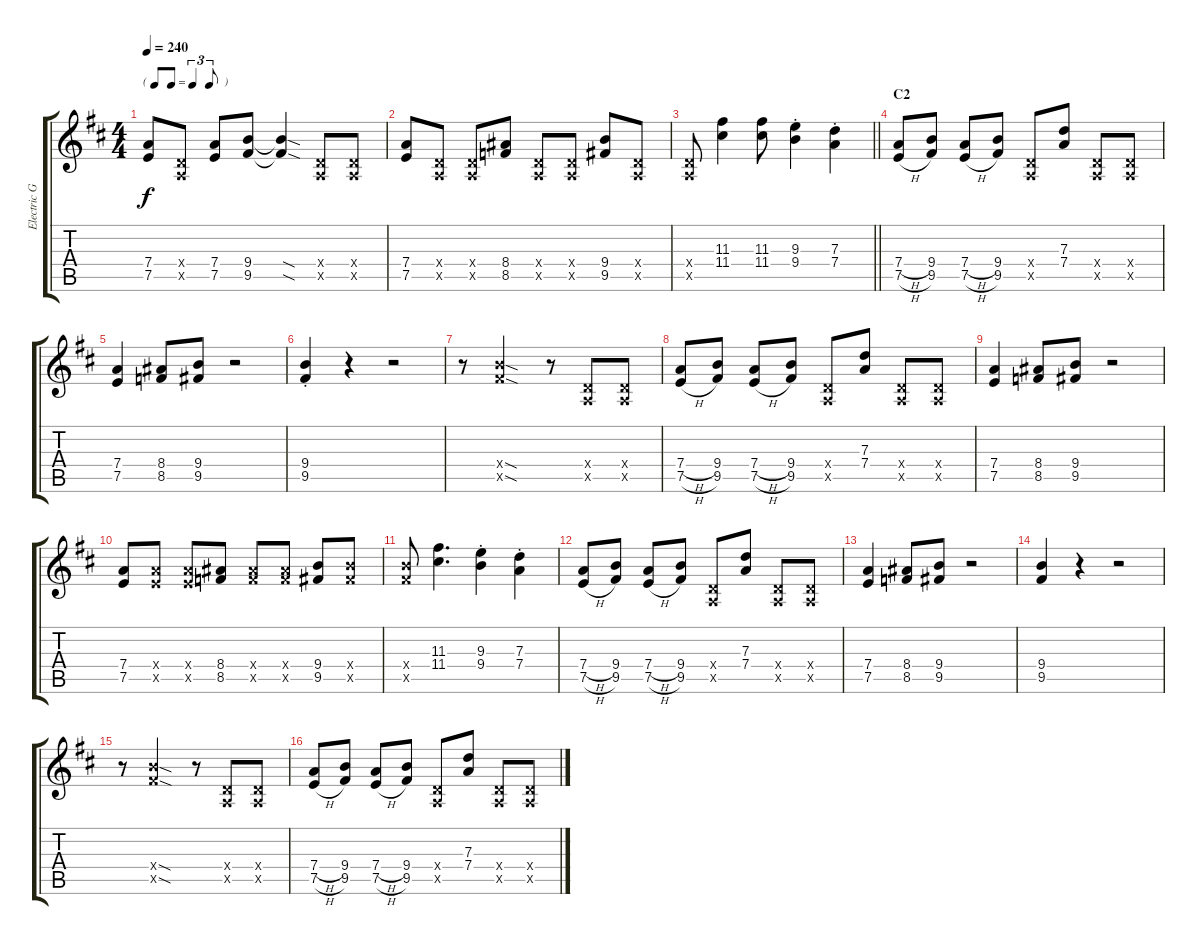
\track ("Electric Guitar I" "Electric G") {instrument overdrivenguitar}
\staff {score tabs}
\tuning (E4 B3 G3 D3 A2 E2) {hide}
\ts (4 4)
\tf triplet8th
\tempo 240
\clef g2
\ks d
(7.4 7.5).8{dy f} (0.4{x} 0.5{x}).8 (7.4 7.5).8 (9.4 9.5).8 (9.4{sod t} 9.5{sod t}).4 (0.4{x} 0.5{x}).8 (0.4{x} 0.5{x}).8 |
(7.4 7.5).8 (0.4{x} 0.5{x}).8 (0.4{x} 0.5{x}).8 (8.4 8.5).8 (0.4{x} 0.5{x}).8 (0.4{x} 0.5{x}).8 (9.4 9.5).8 (0.4{x} 0.5{x}).8 |
\barLineRight lightlight
(0.4{x} 0.5{x}).8 (11.3 11.4).4 (11.3 11.4).8 (9.3{st} 9.4).4 (7.3{st} 7.4).4 |
\section ("" "C2")
(7.4{h} 7.5{h}).8 (9.4 9.5).8 (7.4{h} 7.5{h}).8 (9.4 9.5).8 (0.4{x} 0.5{x}).8 (7.3 7.4).8 (0.4{x} 0.5{x}).8 (0.4{x} 0.5{x}).8 |
(7.4 7.5).4 (8.4 8.5).8 (9.4 9.5).8 r.2 |
(9.4{st} 9.5{st}).4 r.4 r.2 |
r.8 (9.4{sod x} 9.5{sod x}).2 r.8 (0.4{x} 0.5{x}).8 (0.4{x} 0.5{x}).8 |
(7.4{h} 7.5{h}).8 (9.4 9.5).8 (7.4{h} 7.5{h}).8 (9.4 9.5).8 (0.4{x} 0.5{x}).8 (7.3 7.4).8 (0.4{x} 0.5{x}).8 (0.4{x} 0.5{x}).8 |
(7.4 7.5).4 (8.4 8.5).8 (9.4 9.5).8 r.2 |
(7.4 7.5).8 (7.4{x} 7.5{x}).8 (7.4{x} 7.5{x}).8 (8.4 8.5).8 (8.4{x} 8.5{x}).8 (8.4{x} 8.5{x}).8 (9.4 9.5).8 (9.4{x} 9.5{x}).8 |
(9.4{x} 9.5{x}).8 (11.3 11.4).4{d} (9.3{st} 9.4{st}).4 (7.3{st} 7.4{st}).4 |
(7.4{h} 7.5{h}).8 (9.4 9.5).8 (7.4{h} 7.5{h}).8 (9.4 9.5).8 (0.4{x} 0.5{x}).8 (7.3 7.4).8 (0.4{x} 0.5{x}).8 (0.4{x} 0.5{x}).8 |
(7.4 7.5).4 (8.4 8.5).8 (9.4 9.5).8 r.2 |
(9.4 9.5).4 r.4 r.2 |
r.8 (9.4{sod x} 9.5{sod x}).2 r.8 (0.4{x} 0.5{x}).8 (0.4{x} 0.5{x}).8 |
(7.4{h} 7.5{h}).8 (9.4 9.5).8 (7.4{h} 7.5{h}).8 (9.4 9.5).8 (0.4{x} 0.5{x}).8 (7.3 7.4).8 (0.4{x} 0.5{x}).8 (0.4{x} 0.5{x}).8
